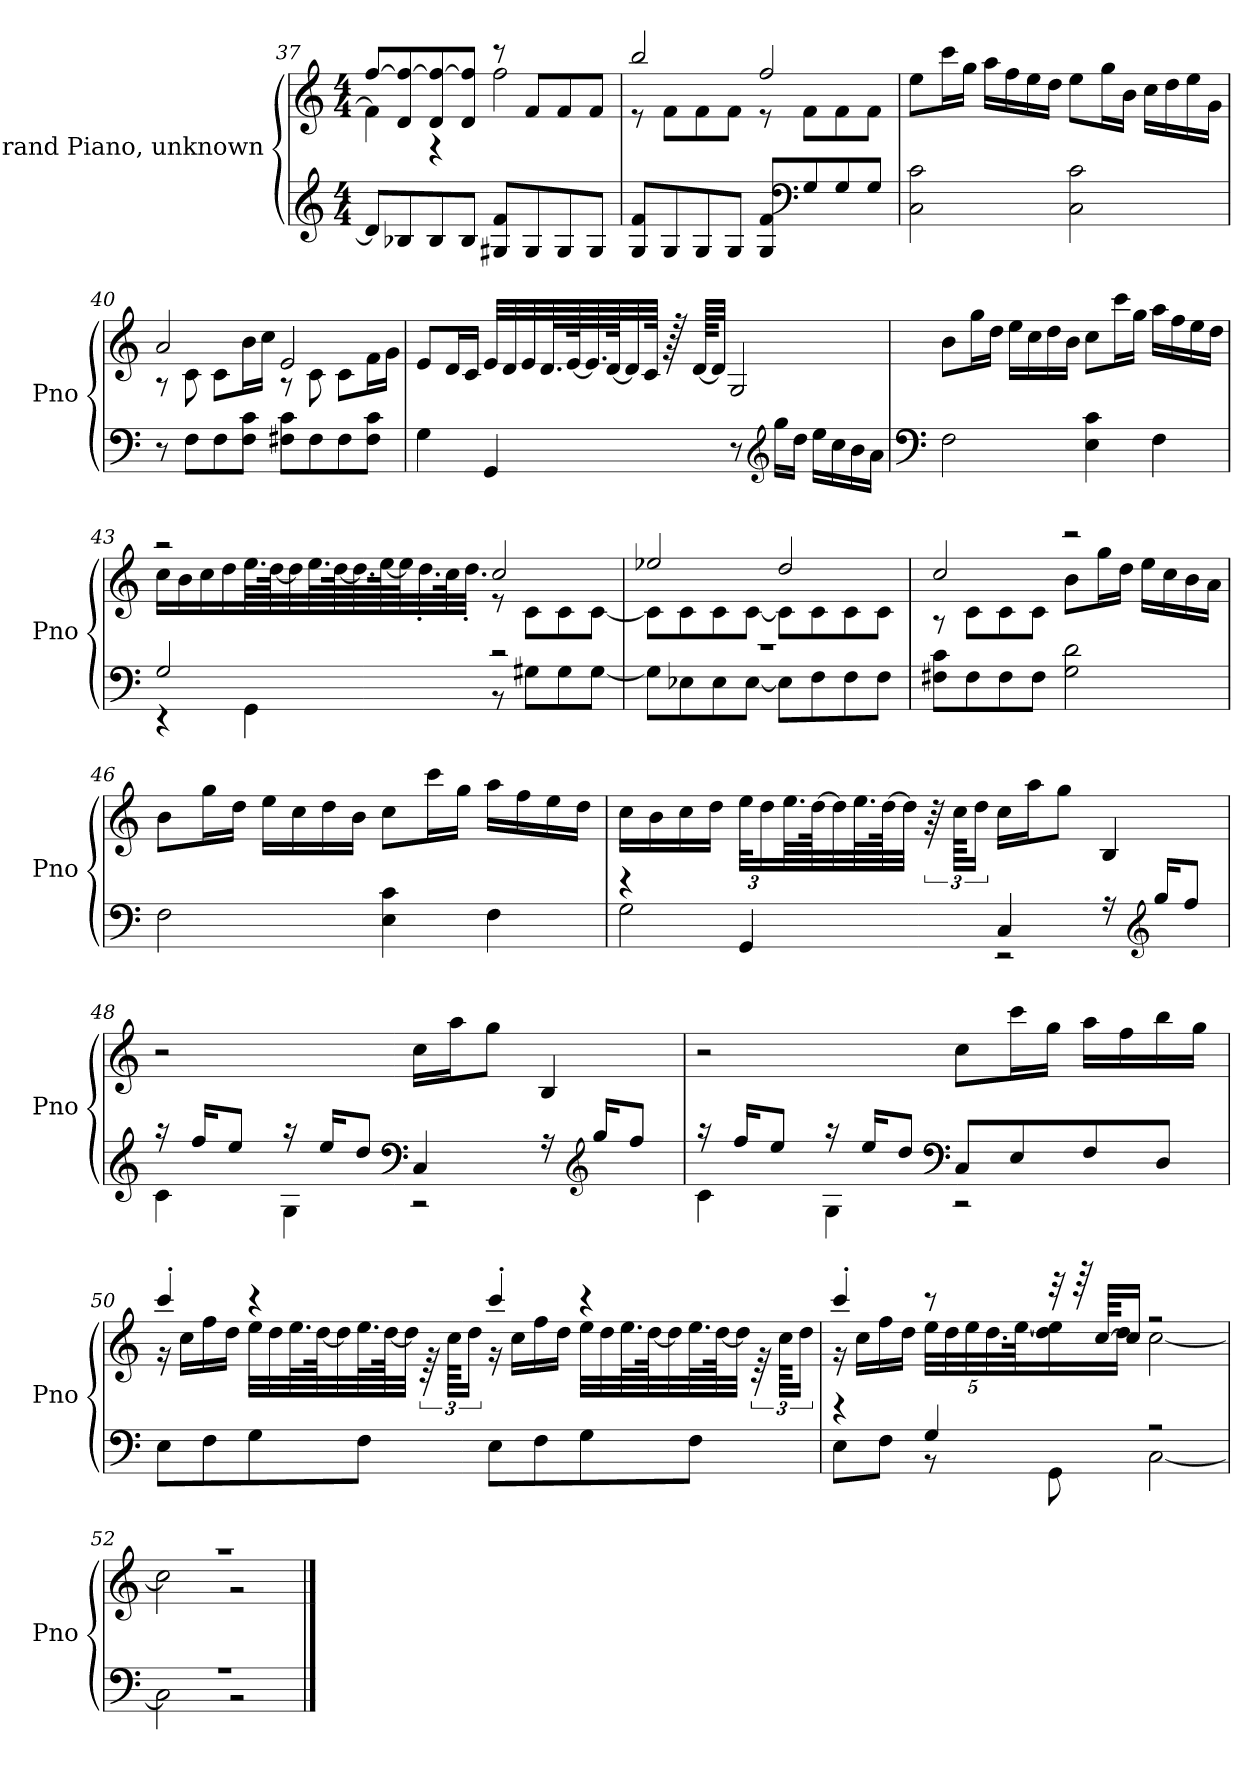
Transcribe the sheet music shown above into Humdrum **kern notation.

**kern	**kern
*part1	*part1
*staff2	*staff1
*I"Grand Piano, unknown	*
*I'Pno	*
*clefG2	*clefG2
*k[]	*k[]
*M4/4	*M4/4
=37	=37
*	*^
8d/L]	[8ff/L	4f\]
8B-X/	8d/ 8ff/_	.
8B-/	8d/ 8ff/_	4r
8B-/J	8d/ 8ff/]J	.
8G#X/ 8f/L	8r	2ff\
8G#/	8f/L	.
8G#/	8f/	.
8G#/J	8f/J	.
!!LO:LB:g=z	!!
=38	=38	=38
8G/ 8f/L	2bb/	8r
8G/	.	8f\L
8G/	.	8f\
8G/J	.	8f\J
8G/ 8f/L	2ff/	8r
*clefF4	*	*
8G/	.	8f\L
8G/	.	8f\
8G/J	.	8f\J
*	*v	*v
=39	=39
2C\ 2c\	8ee\L
.	16ccc\L
.	16gg\JJ
.	16aa\LL
.	16ff\
.	16ee\
.	16dd\JJ
2C\ 2c\	8ee\L
.	16gg\L
.	16b\JJ
.	16cc\LL
.	16dd\
.	16ee\
.	16g\JJ
=40	=40
*	*^
8r	2a/	8r
8F\L	.	8c\
8F\	.	8c\L
8F\ 8c\J	.	16b\L
.	.	16cc\JJ
8F#X\ 8c\L	2e/	8r
8F#\	.	8c\
8F#\	.	8c\L
8F#\ 8c\J	.	16f\L
.	.	16g\JJ
*	*v	*v
!!LO:LB:g=z
=41	=41
4G\	8e/L
.	16d/L
.	16c/JJ
4GG/	32e/LLL
.	32d/
.	32e/
.	64.d/L
.	[128e/K
.	64.e/]
.	[128d/JK
.	32d/]
.	64c/JJJk
.	128r
.	[128d/KKLLL
.	32d/JJJ]
8r	2G/
*clefG2	*
16gg\LL	.
16dd\JJ	.
16ee\LL	.
16cc\	.
16b\	.
16a\JJ	.
=42	=42
*clefF4	*
2F\	8b\L
.	16gg\L
.	16dd\JJ
.	16ee\LL
.	16cc\
.	16dd\
.	16b\JJ
4E\ 4c\	8cc\L
.	16ccc\L
.	16gg\JJ
4F\	16aa\LL
.	16ff\
.	16ee\
.	16dd\JJ
!!LO:LB:g=z
=43	=43
*^	*^
2G/	4r	2r	16cc\LL
.	.	.	16b\
.	.	.	16cc\
.	.	.	16dd\
.	4GG\	.	64.ee\LL
.	.	.	[128dd\JK
.	.	.	32dd\]
.	.	.	64.ee\L
.	.	.	[128dd\K
.	.	.	64.dd\]
.	.	.	[128ee\K
.	.	.	64ee\J]
.	.	.	32.dd'\
.	.	.	64cc\K
.	.	.	32.dd'\JJJ
2r	8r	2cc/	8r
.	8G#X\L	.	8c\L
.	8G#\	.	8c\
.	[8G#\J	.	[8c\J
=44	=44	=44	=44
1r	8G#\L]	2ee-X/	8c\L]
.	8E-X\	.	8c\
.	8E-\	.	8c\
.	[8E-\J	.	[8c\J
.	8E-\L]	2dd/	8c\L]
.	8F\	.	8c\
.	8F\	.	8c\
.	8F\J	.	8c\J
*v	*v	*	*
!!LO:PB:g=z	!!
=45	=45	=45
8F#X\ 8c\L	2cc/	8r
8F#\	.	8c\L
8F#\	.	8c\
8F#\J	.	8c\J
2G\ 2d\	2r	8b\L
.	.	16gg\L
.	.	16dd\JJ
.	.	16ee\LL
.	.	16cc\
.	.	16b\
.	.	16a\JJ
*	*v	*v
=46	=46
2F\	8b\L
.	16gg\L
.	16dd\JJ
.	16ee\LL
.	16cc\
.	16dd\
.	16b\JJ
4E\ 4c\	8cc\L
.	16ccc\L
.	16gg\JJ
4F\	16aa\LL
.	16ff\
.	16ee\
.	16dd\JJ
!!LO:LB:g=z
=47	=47
*^	*
4r	2G\	16cc\LL
.	.	16b\
.	.	16cc\
.	.	16dd\JJ
*	*	*Xbrackettup
4GG/	.	48ee\KLL
.	.	24dd\
.	.	64.ee\LL
.	.	[128dd\JK
.	.	32dd\]
.	.	64.ee\L
.	.	[128dd\JK
.	.	32dd\JJJ]
*	*	*brackettup
.	.	96r
.	.	96cc\KKLL
.	.	24dd\JJ
4C/	2r	16cc\LL
.	.	16aa\J
.	.	8gg\J
16r	.	4B/
*clefG2	*	*
16gg/KL	.	.
8ff/J	.	.
=48	=48	=48
16r	4c\	2r
16ff/KL	.	.
8ee/J	.	.
16r	4G\	.
16ee/KL	.	.
8dd/J	.	.
*clefF4	*	*
4C/	2r	16cc\LL
.	.	16aa\J
.	.	8gg\J
16r	.	4B/
*clefG2	*	*
16gg/KL	.	.
8ff/J	.	.
!!LO:LB:g=z
=49	=49	=49
16r	4c\	2r
16ff/KL	.	.
8ee/J	.	.
16r	4G\	.
16ee/KL	.	.
8dd/J	.	.
*clefF4	*	*
8C/L	2r	8cc\L
8E/	.	16ccc\L
.	.	16gg\JJ
8F/	.	16aa\LL
.	.	16ff\
8D/J	.	16bb\
.	.	16gg\JJ
*v	*v	*
!!LO:LB:g=z
=50	=50
*	*^
8E\L	4ccc'/	16r
.	.	16cc\LL
8F\	.	16ff\
.	.	16dd\JJ
8G\	4r	32ee\LLL
.	.	32dd\
.	.	64.ee\L
.	.	[128dd\JK
.	.	32dd\]
8F\J	.	64.ee\L
.	.	[128dd\JK
.	.	32dd\JJJ]
.	.	96r
.	.	96cc\KKLL
.	.	24dd\JJ
8E\L	4ccc'/	16r
.	.	16cc\LL
8F\	.	16ff\
.	.	16dd\JJ
8G\	4r	32ee\LLL
.	.	32dd\
.	.	64.ee\L
.	.	[128dd\JK
.	.	32dd\]
8F\J	.	64.ee\L
.	.	[128dd\JK
.	.	32dd\JJJ]
.	.	96r
.	.	96cc\KKLL
.	.	24dd\JJ
!!LO:LB:g=z	!!
=51	=51	=51
*^	*	*
4r	8E\L	4ccc'/	16r
.	.	.	16cc\LL
.	8F\J	.	16ff\
.	.	.	16dd\JJ
*	*	*	*Xbrackettup
4G/	8r	8r	40ee\LLL
.	.	.	40dd\
.	.	.	40ee\
.	.	.	40.dd\
.	.	.	[80ee\JK
.	8GG\	32r	16dd\ 16ee\]
.	.	64r	.
.	.	[64cc/KKLL	.
.	.	16cc/JJ]	16dd\JJ
2r	[2C\	2r	[2cc\
=52	=52	=52	=52
1r	2C\]	1r	2cc\]
.	2r	.	2r
*v	*v	*	*
*	*v	*v
==	==
*-	*-
